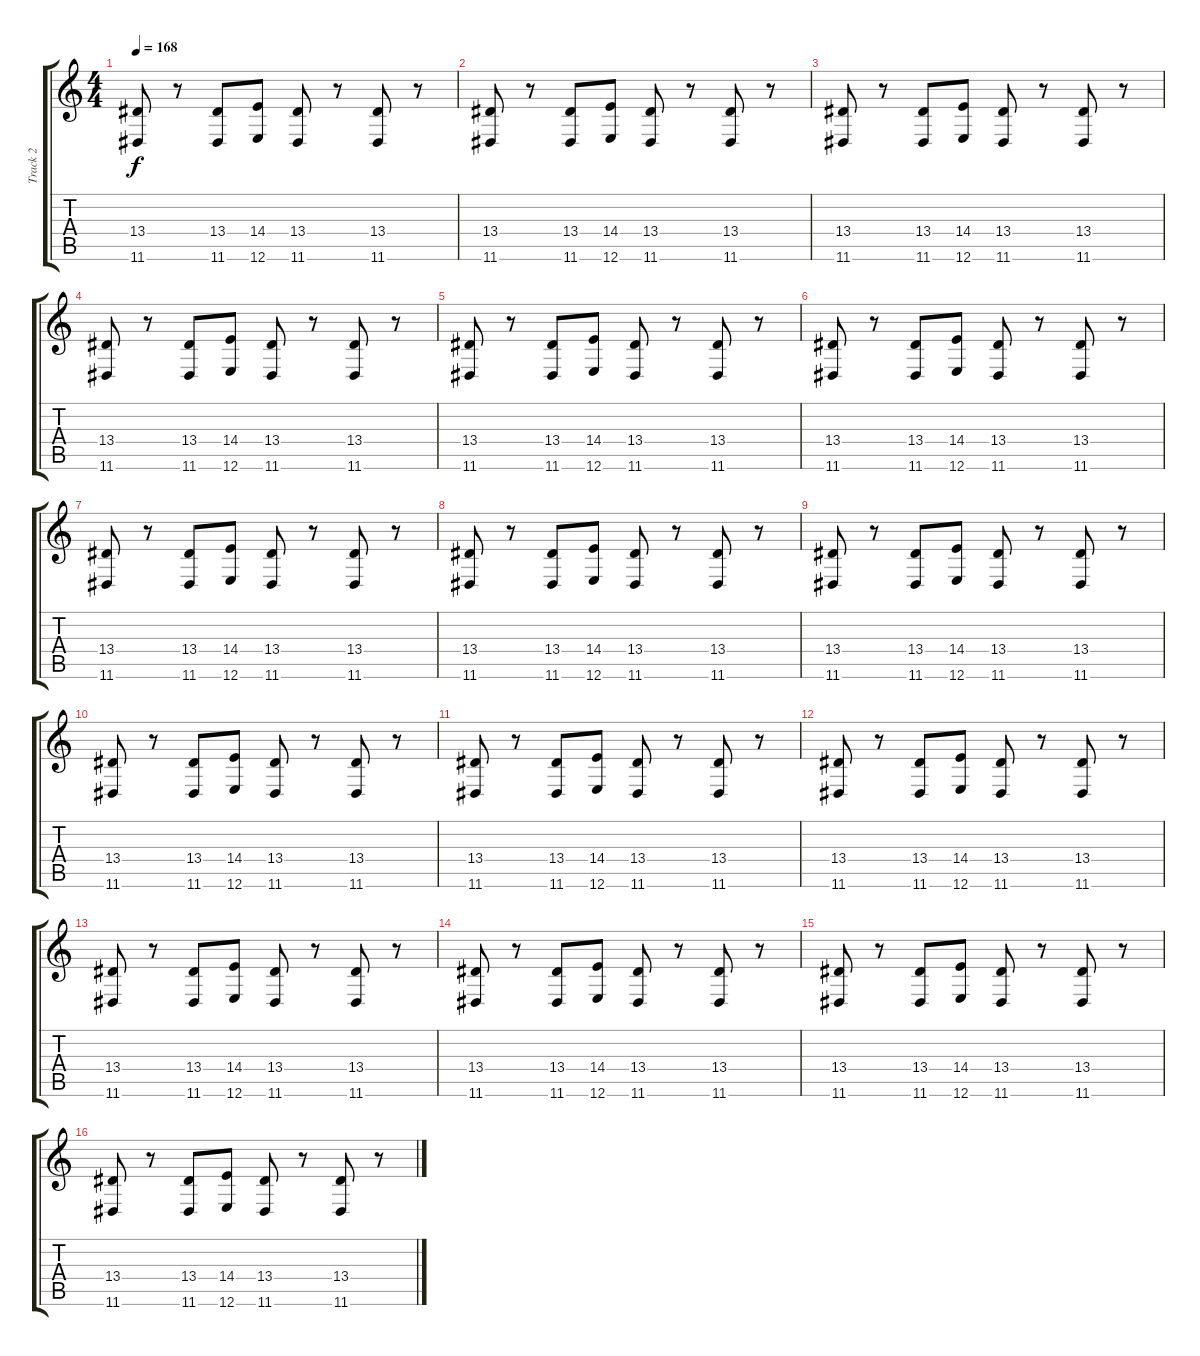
\track ("Track 2" "Track 2") {instrument lead8bassandlead}
\staff {score tabs}
\tuning (E4 B3 G3 D3 A2 E2) {hide}
\ts (4 4)
\tempo 168
\clef g2
\ks c
(13.4 11.6).8{dy f} r.8 (13.4 11.6).8 (14.4 12.6).8 (13.4 11.6).8 r.8 (13.4 11.6).8 r.8 |
(13.4 11.6).8 r.8 (13.4 11.6).8 (14.4 12.6).8 (13.4 11.6).8 r.8 (13.4 11.6).8 r.8 |
(13.4 11.6).8 r.8 (13.4 11.6).8 (14.4 12.6).8 (13.4 11.6).8 r.8 (13.4 11.6).8 r.8 |
(13.4 11.6).8 r.8 (13.4 11.6).8 (14.4 12.6).8 (13.4 11.6).8 r.8 (13.4 11.6).8 r.8 |
(13.4 11.6).8 r.8 (13.4 11.6).8 (14.4 12.6).8 (13.4 11.6).8 r.8 (13.4 11.6).8 r.8 |
(13.4 11.6).8 r.8 (13.4 11.6).8 (14.4 12.6).8 (13.4 11.6).8 r.8 (13.4 11.6).8 r.8 |
(13.4 11.6).8 r.8 (13.4 11.6).8 (14.4 12.6).8 (13.4 11.6).8 r.8 (13.4 11.6).8 r.8 |
(13.4 11.6).8 r.8 (13.4 11.6).8 (14.4 12.6).8 (13.4 11.6).8 r.8 (13.4 11.6).8 r.8 |
(13.4 11.6).8 r.8 (13.4 11.6).8 (14.4 12.6).8 (13.4 11.6).8 r.8 (13.4 11.6).8 r.8 |
(13.4 11.6).8 r.8 (13.4 11.6).8 (14.4 12.6).8 (13.4 11.6).8 r.8 (13.4 11.6).8 r.8 |
(13.4 11.6).8 r.8 (13.4 11.6).8 (14.4 12.6).8 (13.4 11.6).8 r.8 (13.4 11.6).8 r.8 |
(13.4 11.6).8 r.8 (13.4 11.6).8 (14.4 12.6).8 (13.4 11.6).8 r.8 (13.4 11.6).8 r.8 |
(13.4 11.6).8 r.8 (13.4 11.6).8 (14.4 12.6).8 (13.4 11.6).8 r.8 (13.4 11.6).8 r.8 |
(13.4 11.6).8 r.8 (13.4 11.6).8 (14.4 12.6).8 (13.4 11.6).8 r.8 (13.4 11.6).8 r.8 |
(13.4 11.6).8 r.8 (13.4 11.6).8 (14.4 12.6).8 (13.4 11.6).8 r.8 (13.4 11.6).8 r.8 |
(13.4 11.6).8 r.8 (13.4 11.6).8 (14.4 12.6).8 (13.4 11.6).8 r.8 (13.4 11.6).8 r.8
